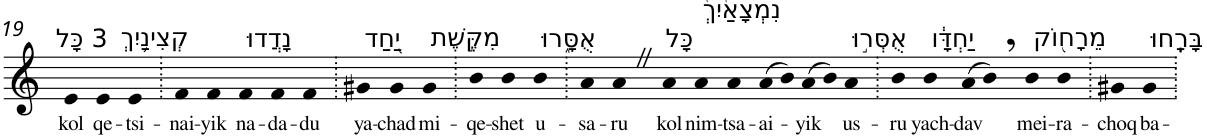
**kern	**text
*part1	*part1
*staff1	*staff1
*I"Piano	*
*I'Pno	*
!!LO:PB:g=z
*clefG2	*
*k[]	*
=19	=19
!LO:TX:a:t=3 כָּל	!
!	!LO:LY:b
4e	kol
!LO:TX:a:t=קְצִינַ֥יִךְ	!
!	!LO:LY:b
4e	qe-
!	!LO:LY:b
4e	-tsi-
=20.	=20.
!	!LO:LY:b
4f	-nai-
!	!LO:LY:b
4f	-yik
!LO:TX:a:t=נָדֲדוּ	!
!	!LO:LY:b
4f	na-
!	!LO:LY:b
4f	-da-
!	!LO:LY:b
4f	-du
=21.	=21.
!LO:TX:a:t=יַ֖חַד	!
!	!LO:LY:b
4g#X	ya-
!	!LO:LY:b
4g#	-chad
!LO:TX:a:t=מִקֶּ֣שֶׁת	!
!	!LO:LY:b
4g#	mi-
=22.	=22.
!	!LO:LY:b
4b	-qe-
!	!LO:LY:b
4b	-shet
!LO:TX:a:t=אֻסָּ֑רוּ	!
!	!LO:LY:b
4b	u-
=23.	=23.
!	!LO:LY:b
4a	-sa-
!	!LO:LY:b
4aZ	-ru
!LO:TX:a:t=כָּל	!
!	!LO:LY:b
4a	kol
!LO:TX:a:t=נִמְצָאַ֙יִךְ֙	!
!	!LO:LY:b
4a	nim-
!	!LO:LY:b
4a	-tsa-
!	!LO:LY:b
(8a	-ai-
8b)	.
!	!LO:LY:b
(8a	-yik
8b)	.
!LO:TX:a:t=אֻסְּר֣וּ	!
!	!LO:LY:b
4a	us-
=24.	=24.
!	!LO:LY:b
4b	-ru
!LO:TX:a:t=יַחְדָּ֔ו	!
!	!LO:LY:b
4b	yach-
!	!LO:LY:b
(8a	-dav
8b,)	.
!LO:TX:a:t=מֵרָח֖וֹק	!
!	!LO:LY:b
4b	mei-
!	!LO:LY:b
4b	-ra-
=25.	=25.
!	!LO:LY:b
4g#X	-choq
!LO:TX:a:t=בָּרָֽחוּ	!
!	!LO:LY:b
4g#	ba-
=.	=.
*-	*-
